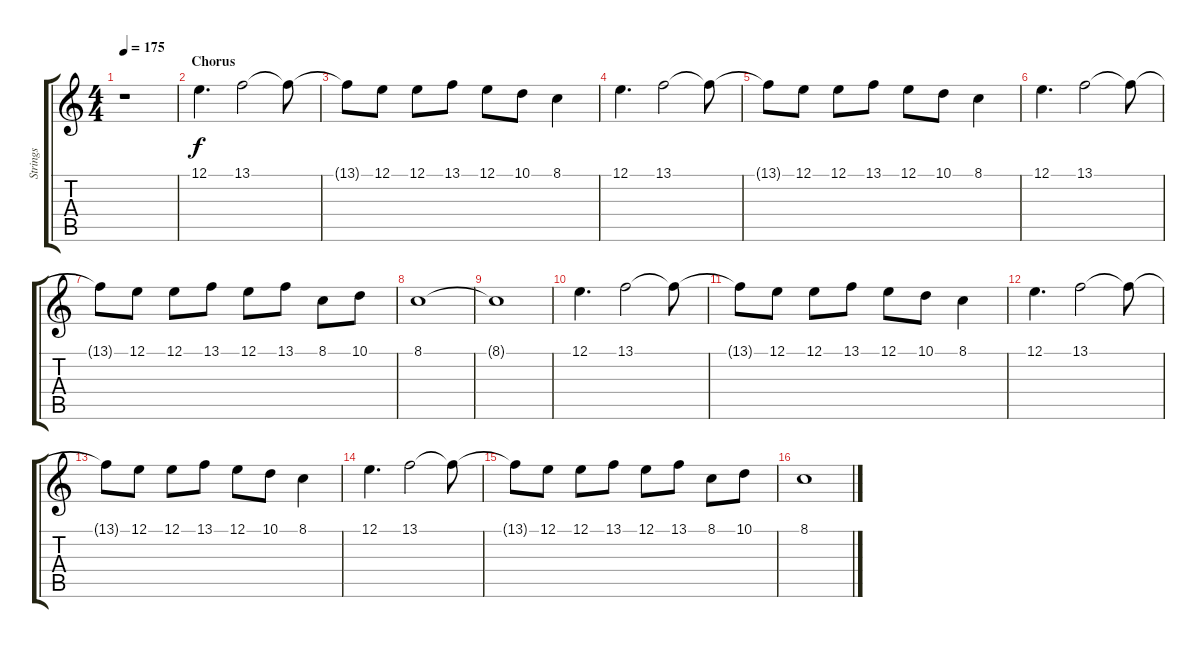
\track ("Strings" "Strings") {instrument synthstrings1}
\staff {score tabs}
\tuning (E4 B3 G3 D3 A2 E2) {hide}
\ts (4 4)
\tempo 175
\clef g2
\ks c
r.1{dy f} |
\section ("" "Chorus")
12.1.4{d} 13.1.2 13.1{t}.8 |
13.1{t}.8 12.1.8 12.1.8 13.1.8 12.1.8 10.1.8 8.1.4 |
12.1.4{d} 13.1.2 13.1{t}.8 |
13.1{t}.8 12.1.8 12.1.8 13.1.8 12.1.8 10.1.8 8.1.4 |
12.1.4{d} 13.1.2 13.1{t}.8 |
13.1{t}.8 12.1.8 12.1.8 13.1.8 12.1.8 13.1.8 8.1.8 10.1.8 |
8.1.1 |
8.1{t}.1 |
12.1.4{d} 13.1.2 13.1{t}.8 |
13.1{t}.8 12.1.8 12.1.8 13.1.8 12.1.8 10.1.8 8.1.4 |
12.1.4{d} 13.1.2 13.1{t}.8 |
13.1{t}.8 12.1.8 12.1.8 13.1.8 12.1.8 10.1.8 8.1.4 |
12.1.4{d} 13.1.2 13.1{t}.8 |
13.1{t}.8 12.1.8 12.1.8 13.1.8 12.1.8 13.1.8 8.1.8 10.1.8 |
8.1.1
